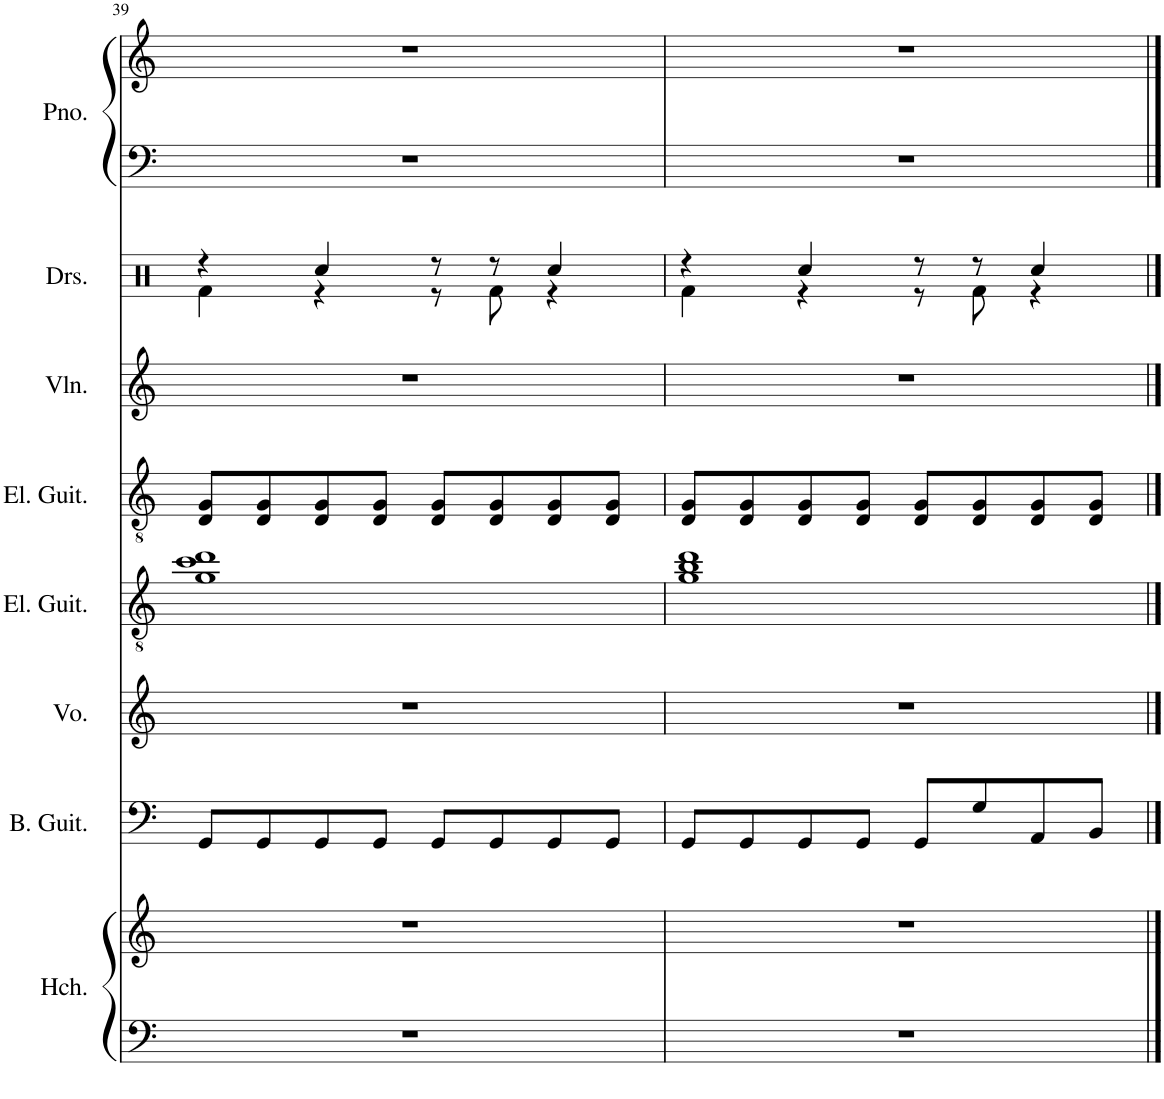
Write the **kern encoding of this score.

**kern	**kern	**kern	**kern	**kern	**kern	**kern	**kern	**kern	**kern
*part8	*part8	*part7	*part6	*part5	*part4	*part3	*part2	*part1	*part1
*staff10	*staff9	*staff8	*staff7	*staff6	*staff5	*staff4	*staff3	*staff2	*staff1
*I"Harpsichord	*	*I"Bass Guitar	*I"Voice	*I"Electric Guitar	*I"Electric Guitar	*I"Violin	*I"Drumset	*I"Piano	*
*I'Hch.	*	*I'B. Guit.	*I'Vo.	*I'El. Guit.	*I'El. Guit.	*I'Vln.	*I'Drs.	*I'Pno.	*
!!LO:PB:g=z
*clefF4	*clefG2	*clefF4	*clefG2	*clefGv2	*clefGv2	*clefG2	*clefX	*clefF4	*clefG2
*	*	*Trd7c12	*	*	*	*	*	*	*
*k[]	*k[]	*k[]	*k[]	*k[]	*k[]	*k[]	*k[]	*k[]	*k[]
*M4/4	*M4/4	*M4/4	*M4/4	*M4/4	*M4/4	*M4/4	*M4/4	*M4/4	*M4/4
=39	=39	=39	=39	=39	=39	=39	=39	=39	=39
*	*	*	*	*	*	*	*^	*	*
1r	1r	8GG/L	1r	1g 1cc 1dd	8D/ 8G/L	1r	4r	4Rf\	1r	1r
.	.	8GG/	.	.	8D/ 8G/	.	.	.	.	.
.	.	8GG/	.	.	8D/ 8G/	.	4Rcc/	4r	.	.
.	.	8GG/J	.	.	8D/ 8G/J	.	.	.	.	.
.	.	8GG/L	.	.	8D/ 8G/L	.	8r	8r	.	.
.	.	8GG/	.	.	8D/ 8G/	.	8r	8Rf\	.	.
.	.	8GG/	.	.	8D/ 8G/	.	4Rcc/	4r	.	.
.	.	8GG/J	.	.	8D/ 8G/J	.	.	.	.	.
=40	=40	=40	=40	=40	=40	=40	=40	=40	=40	=40
1r	1r	8GG/L	1r	1g 1b 1dd	8D/ 8G/L	1r	4r	4Rf\	1r	1r
.	.	8GG/	.	.	8D/ 8G/	.	.	.	.	.
.	.	8GG/	.	.	8D/ 8G/	.	4Rcc/	4r	.	.
.	.	8GG/J	.	.	8D/ 8G/J	.	.	.	.	.
.	.	8GG/L	.	.	8D/ 8G/L	.	8r	8r	.	.
.	.	8G/	.	.	8D/ 8G/	.	8r	8Rf\	.	.
.	.	8AA/	.	.	8D/ 8G/	.	4Rcc/	4r	.	.
.	.	8BB/J	.	.	8D/ 8G/J	.	.	.	.	.
*	*	*	*	*	*	*	*v	*v	*	*
==	==	==	==	==	==	==	==	==	==
*-	*-	*-	*-	*-	*-	*-	*-	*-	*-
